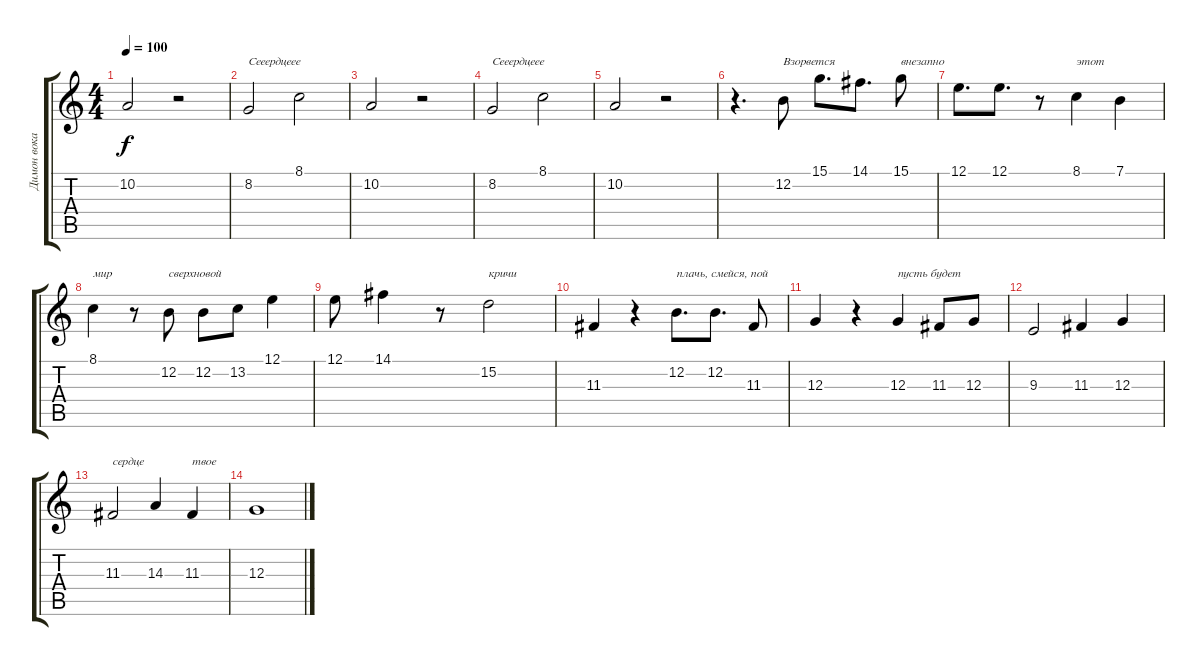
\track ("Димон вокал" "Димон вока") {instrument tremolostrings}
\staff {score tabs}
\tuning (E4 B3 G3 D3 A2 E2) {hide}
\ts (4 4)
\tempo 100
\clef g2
\ks c
10.2.2{dy f} r.2 |
8.2.2{txt "Сееердцеее"} 8.1.2 |
10.2.2 r.2 |
8.2.2{txt "Сееердцеее"} 8.1.2 |
10.2.2 r.2 |
r.4{d} 12.2.8{txt "Взорвется "} 15.1.8{d} 14.1.8{d} 15.1.8{txt "внезапно"} |
12.1.8{d} 12.1.8{d} r.8 8.1.4{txt "этот"} 7.1.4 |
8.1.4{txt "мир"} r.8 12.2.8{txt "сверхновой"} 12.2.8 13.2.8 12.1.4 |
12.1.8 14.1.4 r.8 15.2.2{txt "кричи"} |
11.3.4 r.4 12.2.8{d txt "плачь, смейся, пой"} 12.2.8{d} 11.3.8 |
12.3.4 r.4 12.3.4{txt "пусть будет "} 11.3.8 12.3.8 |
9.3.2 11.3.4 12.3.4 |
11.3.2{txt "сердце"} 14.3.4 11.3.4{txt "твое"} |
12.3.1{volume 0}
